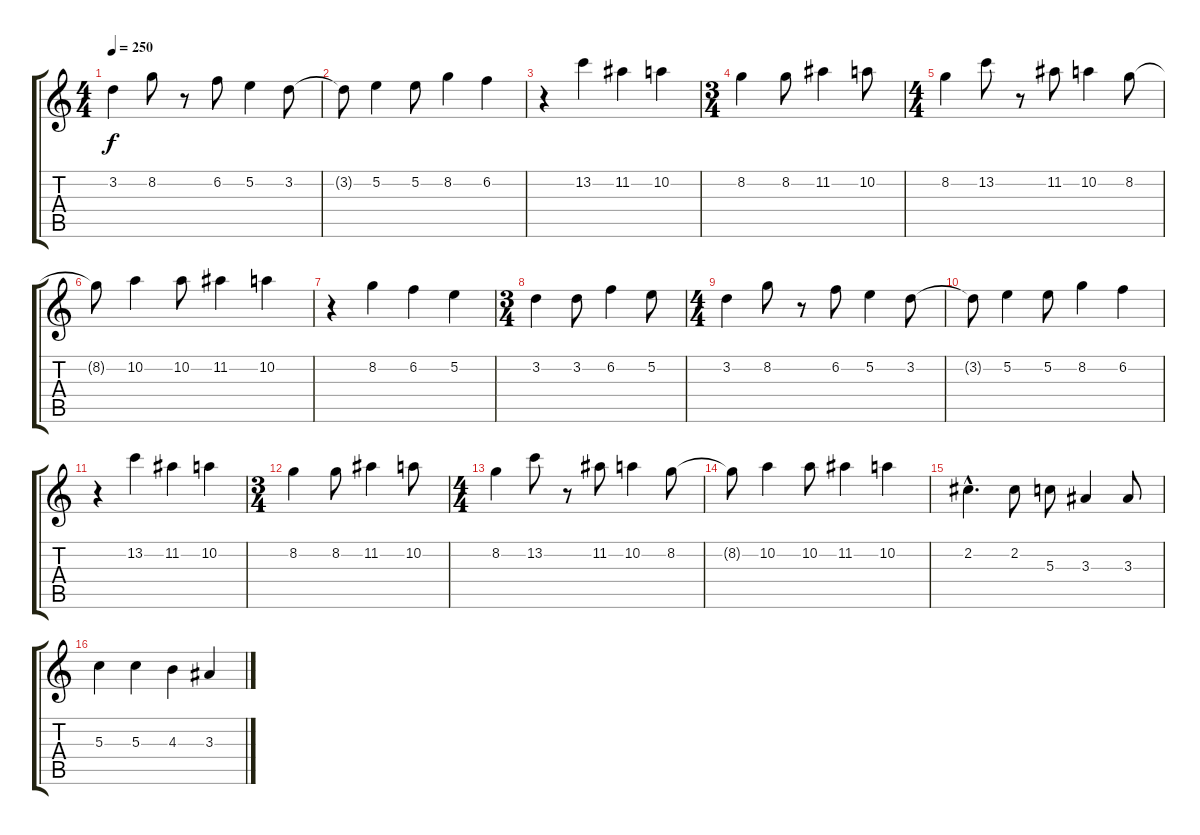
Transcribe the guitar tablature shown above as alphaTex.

\track "" {instrument percussiveorgan}
\staff {score tabs}
\tuning (E5 B4 G4 D4 A3 E3) {hide}
\ts (4 4)
\tempo 250
\clef g2
\ks c
3.2.4{dy f} 8.2.8 r.8 6.2.8 5.2.4 3.2.8 |
3.2{t}.8 5.2.4 5.2.8 8.2.4 6.2.4 |
r.4 13.2.4 11.2.4 10.2.4 |
\ts (3 4)
8.2.4 8.2.8 11.2.4 10.2.8 |
\ts (4 4)
8.2.4 13.2.8 r.8 11.2.8 10.2.4 8.2.8 |
8.2{t}.8 10.2.4 10.2.8 11.2.4 10.2.4 |
r.4 8.2.4 6.2.4 5.2.4 |
\ts (3 4)
3.2.4 3.2.8 6.2.4 5.2.8 |
\ts (4 4)
3.2.4 8.2.8 r.8 6.2.8 5.2.4 3.2.8 |
3.2{t}.8 5.2.4 5.2.8 8.2.4 6.2.4 |
r.4 13.2.4 11.2.4 10.2.4 |
\ts (3 4)
8.2.4 8.2.8 11.2.4 10.2.8 |
\ts (4 4)
8.2.4 13.2.8 r.8 11.2.8 10.2.4 8.2.8 |
8.2{t}.8 10.2.4 10.2.8 11.2.4 10.2.4 |
2.2{hac}.4{d} 2.2.8 5.3.8 3.3.4 3.3.8 |
5.3.4 5.3.4 4.3.4 3.3.4
